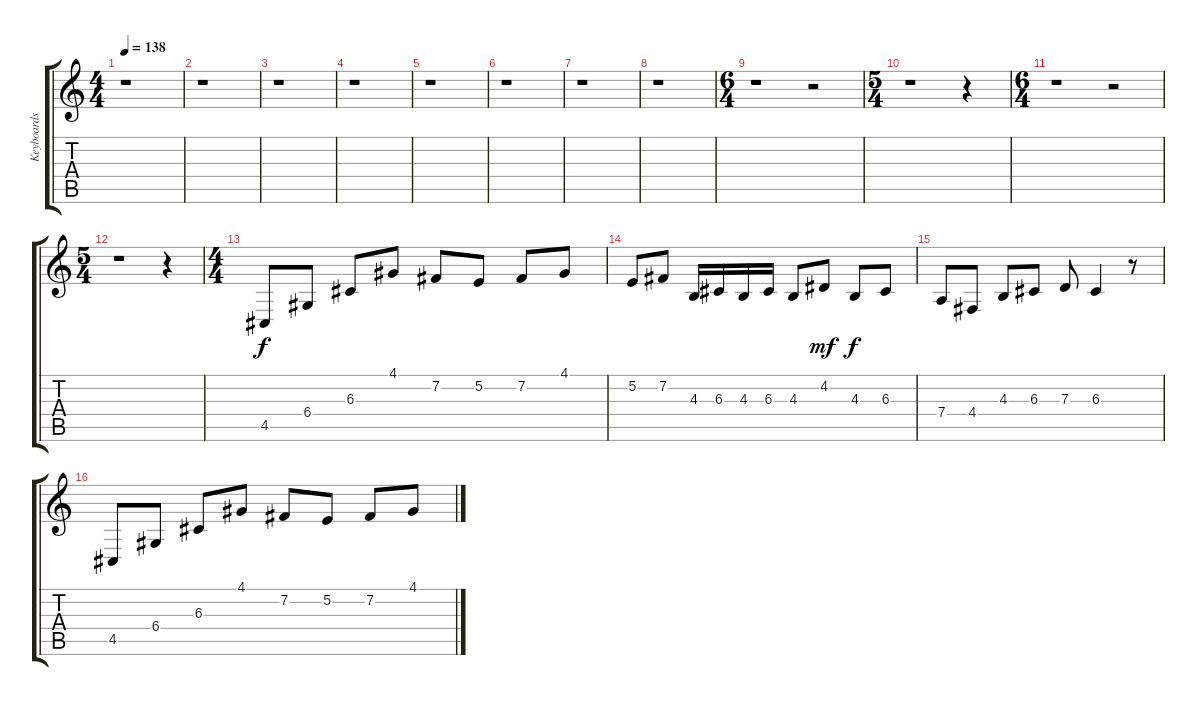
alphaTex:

\track ("Keyboards" "Keyboards") {instrument pad2warm}
\staff {score tabs}
\tuning (E4 B3 G3 D3 A2 E2) {hide}
\ts (4 4)
\tempo 138
\clef g2
\ks c
r.1{dy f} |
r.1 |
r.1 |
r.1 |
r.1 |
r.1 |
r.1 |
r.1 |
\ts (6 4)
r.1 r.2 |
\ts (5 4)
r.1 r.4 |
\ts (6 4)
r.1 r.2 |
\ts (5 4)
r.1 r.4 |
\ts (4 4)
4.5.8{volume 15 balance 5} 6.4.8 6.3.8 4.1.8 7.2.8 5.2.8 7.2.8 4.1.8 |
5.2.8 7.2.8 4.3.16 6.3.16 4.3.16 6.3.16 4.3.8 4.2.8{dy mf} 4.3.8{dy f} 6.3.8 |
7.4.8 4.4.8 4.3.8 6.3.8 7.3.8 6.3.4 r.8 |
4.5.8 6.4.8 6.3.8 4.1.8 7.2.8 5.2.8 7.2.8 4.1.8
